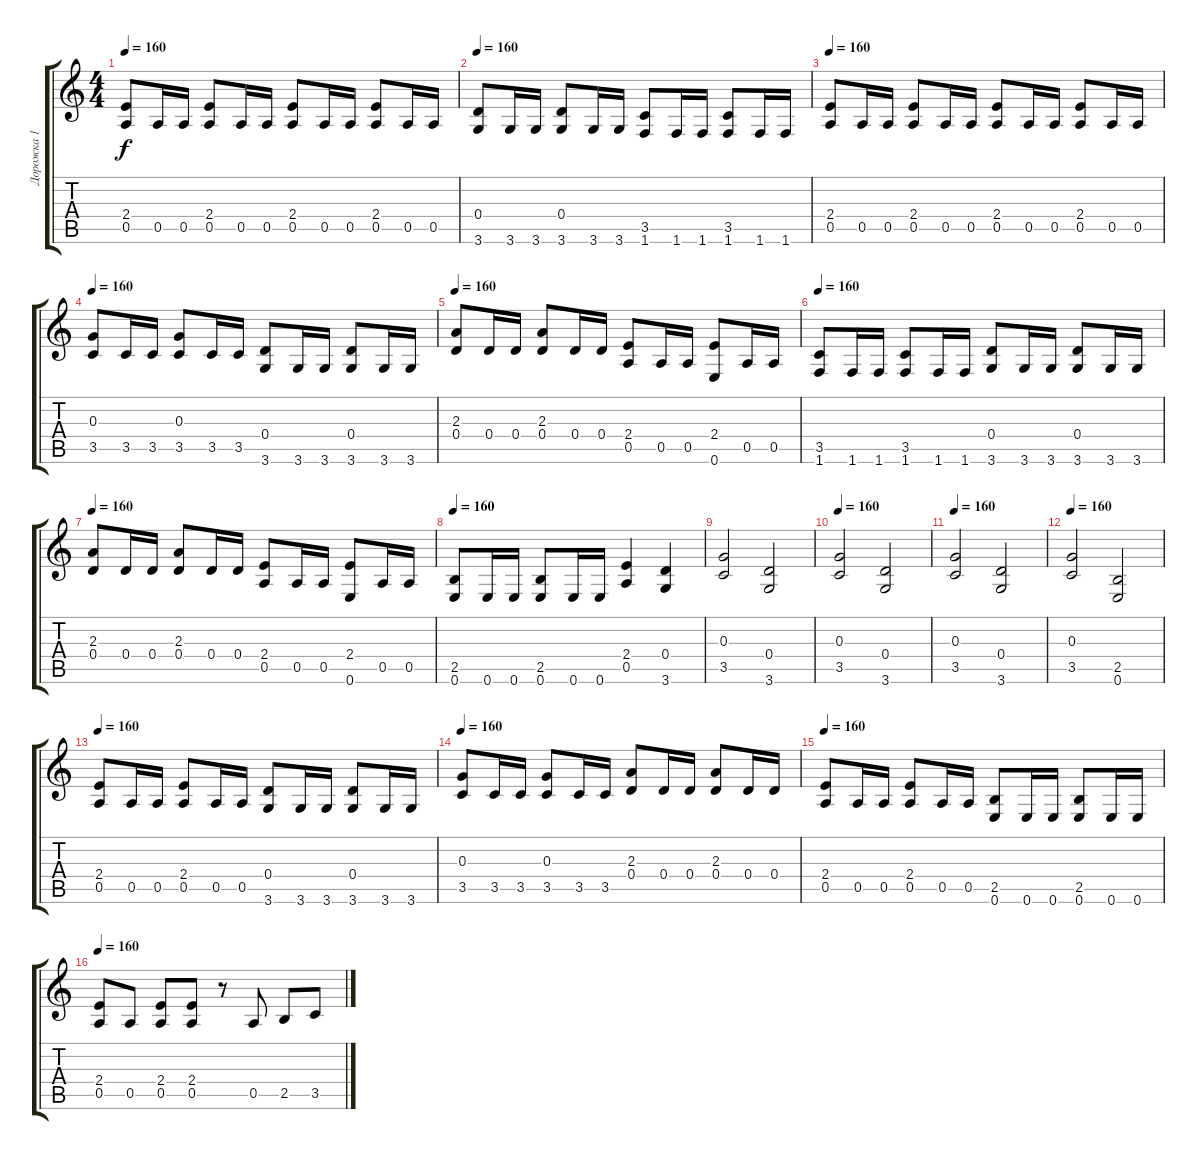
\track ("Дорожка 1" "Дорожка 1") {instrument distortionguitar}
\staff {score tabs}
\tuning (E4 B3 G3 D3 A2 E2) {hide}
\ts (4 4)
\tempo 160
\clef g2
\ks c
(2.4 0.5).8{dy f} 0.5.16 0.5.16 (2.4 0.5).8 0.5.16 0.5.16 (2.4 0.5).8 0.5.16 0.5.16 (2.4 0.5).8 0.5.16 0.5.16 |
\tempo 160
(0.4 3.6).8 3.6.16 3.6.16 (0.4 3.6).8 3.6.16 3.6.16 (3.5 1.6).8 1.6.16 1.6.16 (3.5 1.6).8 1.6.16 1.6.16 |
\tempo 160
(2.4 0.5).8 0.5.16 0.5.16 (2.4 0.5).8 0.5.16 0.5.16 (2.4 0.5).8 0.5.16 0.5.16 (2.4 0.5).8 0.5.16 0.5.16 |
\tempo 160
(0.3 3.5).8 3.5.16 3.5.16 (0.3 3.5).8 3.5.16 3.5.16 (0.4 3.6).8 3.6.16 3.6.16 (0.4 3.6).8 3.6.16 3.6.16 |
\tempo 160
(2.3 0.4).8 0.4.16 0.4.16 (2.3 0.4).8 0.4.16 0.4.16 (2.4 0.5).8 0.5.16 0.5.16 (2.4 0.6).8 0.5.16 0.5.16 |
\tempo 160
(3.5 1.6).8 1.6.16 1.6.16 (3.5 1.6).8 1.6.16 1.6.16 (0.4 3.6).8 3.6.16 3.6.16 (0.4 3.6).8 3.6.16 3.6.16 |
\tempo 160
(2.3 0.4).8 0.4.16 0.4.16 (2.3 0.4).8 0.4.16 0.4.16 (2.4 0.5).8 0.5.16 0.5.16 (2.4 0.6).8 0.5.16 0.5.16 |
\tempo 160
(2.5 0.6).8 0.6.16 0.6.16 (2.5 0.6).8 0.6.16 0.6.16 (2.4 0.5).4 (0.4 3.6).4 |
(0.3 3.5).2 (0.4 3.6).2 |
\tempo 160
(0.3 3.5).2 (0.4 3.6).2 |
\tempo 160
(0.3 3.5).2 (0.4 3.6).2 |
\tempo 160
(0.3 3.5).2 (2.5 0.6).2 |
\tempo 160
(2.4 0.5).8 0.5.16 0.5.16 (2.4 0.5).8 0.5.16 0.5.16 (0.4 3.6).8 3.6.16 3.6.16 (0.4 3.6).8 3.6.16 3.6.16 |
\tempo 160
(0.3 3.5).8 3.5.16 3.5.16 (0.3 3.5).8 3.5.16 3.5.16 (2.3 0.4).8 0.4.16 0.4.16 (2.3 0.4).8 0.4.16 0.4.16 |
\tempo 160
(2.4 0.5).8 0.5.16 0.5.16 (2.4 0.5).8 0.5.16 0.5.16 (2.5 0.6).8 0.6.16 0.6.16 (2.5 0.6).8 0.6.16 0.6.16 |
\tempo 160
(2.4 0.5).8 0.5.8 (2.4 0.5).8 (2.4 0.5).8 r.8 0.5.8 2.5.8 3.5.8
